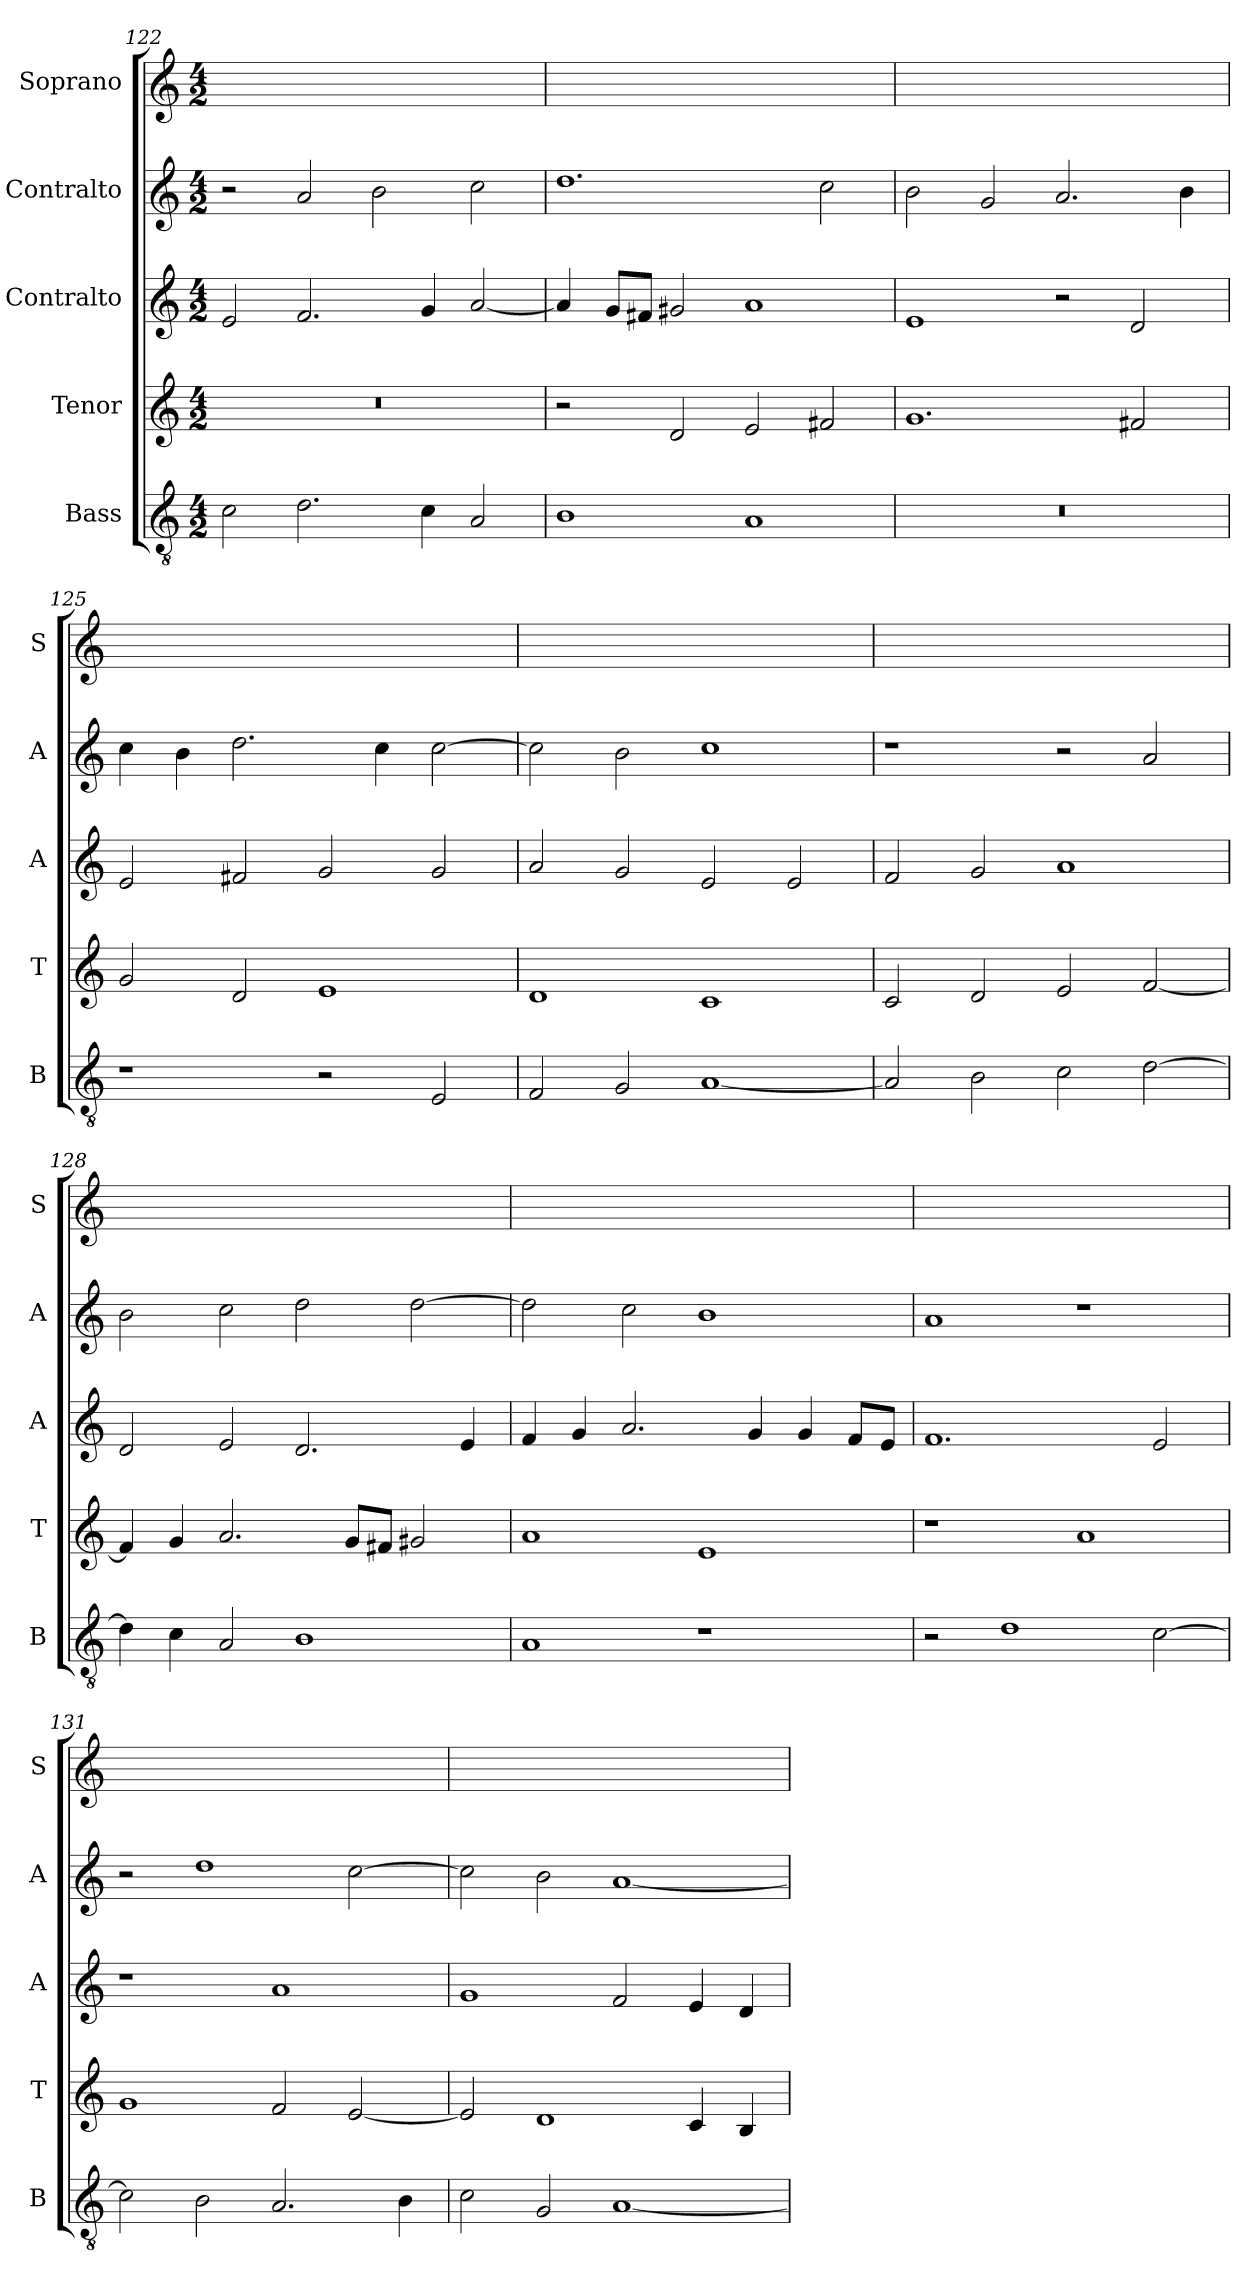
**kern	**kern	**kern	**kern	**kern
*part5	*part4	*part3	*part2	*part1
*staff5	*staff4	*staff3	*staff2	*staff1
*I"Bass	*I"Tenor	*I"Contralto	*I"Contralto	*I"Soprano
*I'B	*I'T	*I'A	*I'A	*I'S
*clefGv2	*clefG2	*clefG2	*clefG2	*clefG2
*k[]	*k[]	*k[]	*k[]	*k[]
*E:phr	*E:phr	*E:phr	*E:phr	*E:phr
*M4/2	*M4/2	*M4/2	*M4/2	*M4/2
=122	=122	=122	=122	=122
2c	0r	2e	2r	0ryy
2.d	.	2.f	2a	.
.	.	.	2b	.
4c	.	4g	.	.
2A	.	[2a	2cc	.
=123	=123	=123	=123	=123
1B	2r	4a]	1.dd	0ryy
.	.	8g/L	.	.
.	.	8f#X/J	.	.
.	2d	2g#X	.	.
1A	2e	1a	.	.
.	2f#X	.	2cc	.
=124	=124	=124	=124	=124
0r	1.g	1e	2b	0ryy
.	.	.	2g	.
.	.	2r	2.a	.
.	2f#X	2d	.	.
.	.	.	4b	.
=125	=125	=125	=125	=125
1r	2g	2e	4cc	0ryy
.	.	.	4b	.
.	2d	2f#X	2.dd	.
2r	1e	2g	.	.
.	.	.	4cc	.
2E	.	2g	[2cc	.
=126	=126	=126	=126	=126
2F	1d	2a	2cc]	0ryy
2G	.	2g	2b	.
[1A	1c	2e	1cc	.
.	.	2e	.	.
=127	=127	=127	=127	=127
2A]	2c	2f	1r	0ryy
2B	2d	2g	.	.
2c	2e	1a	2r	.
[2d	[2f	.	2a	.
=128	=128	=128	=128	=128
4d]	4f]	2d	2b	0ryy
4c	4g	.	.	.
2A	2.a	2e	2cc	.
1B	.	2.d	2dd	.
.	8g/L	.	.	.
.	8f#X/J	.	.	.
.	2g#X	.	[2dd	.
.	.	4e	.	.
=129	=129	=129	=129	=129
1A	1a	4f	2dd]	0ryy
.	.	4g	.	.
.	.	2.a	2cc	.
1r	1e	.	1b	.
.	.	4g	.	.
.	.	4g	.	.
.	.	8f/L	.	.
.	.	8e/J	.	.
=130	=130	=130	=130	=130
2r	1r	1.f	1a	0ryy
1d	.	.	.	.
.	1a	.	1r	.
[2c	.	2e	.	.
=131	=131	=131	=131	=131
2c]	1g	1r	2r	0ryy
2B	.	.	1dd	.
2.A	2f	1a	.	.
.	[2e	.	[2cc	.
4B	.	.	.	.
=132	=132	=132	=132	=132
2c	2e]	1g	2cc]	0ryy
2G	1d	.	2b	.
[1A	.	2f	[1a	.
.	4c	4e	.	.
.	4B	4d	.	.
=	=	=	=	=
*-	*-	*-	*-	*-
